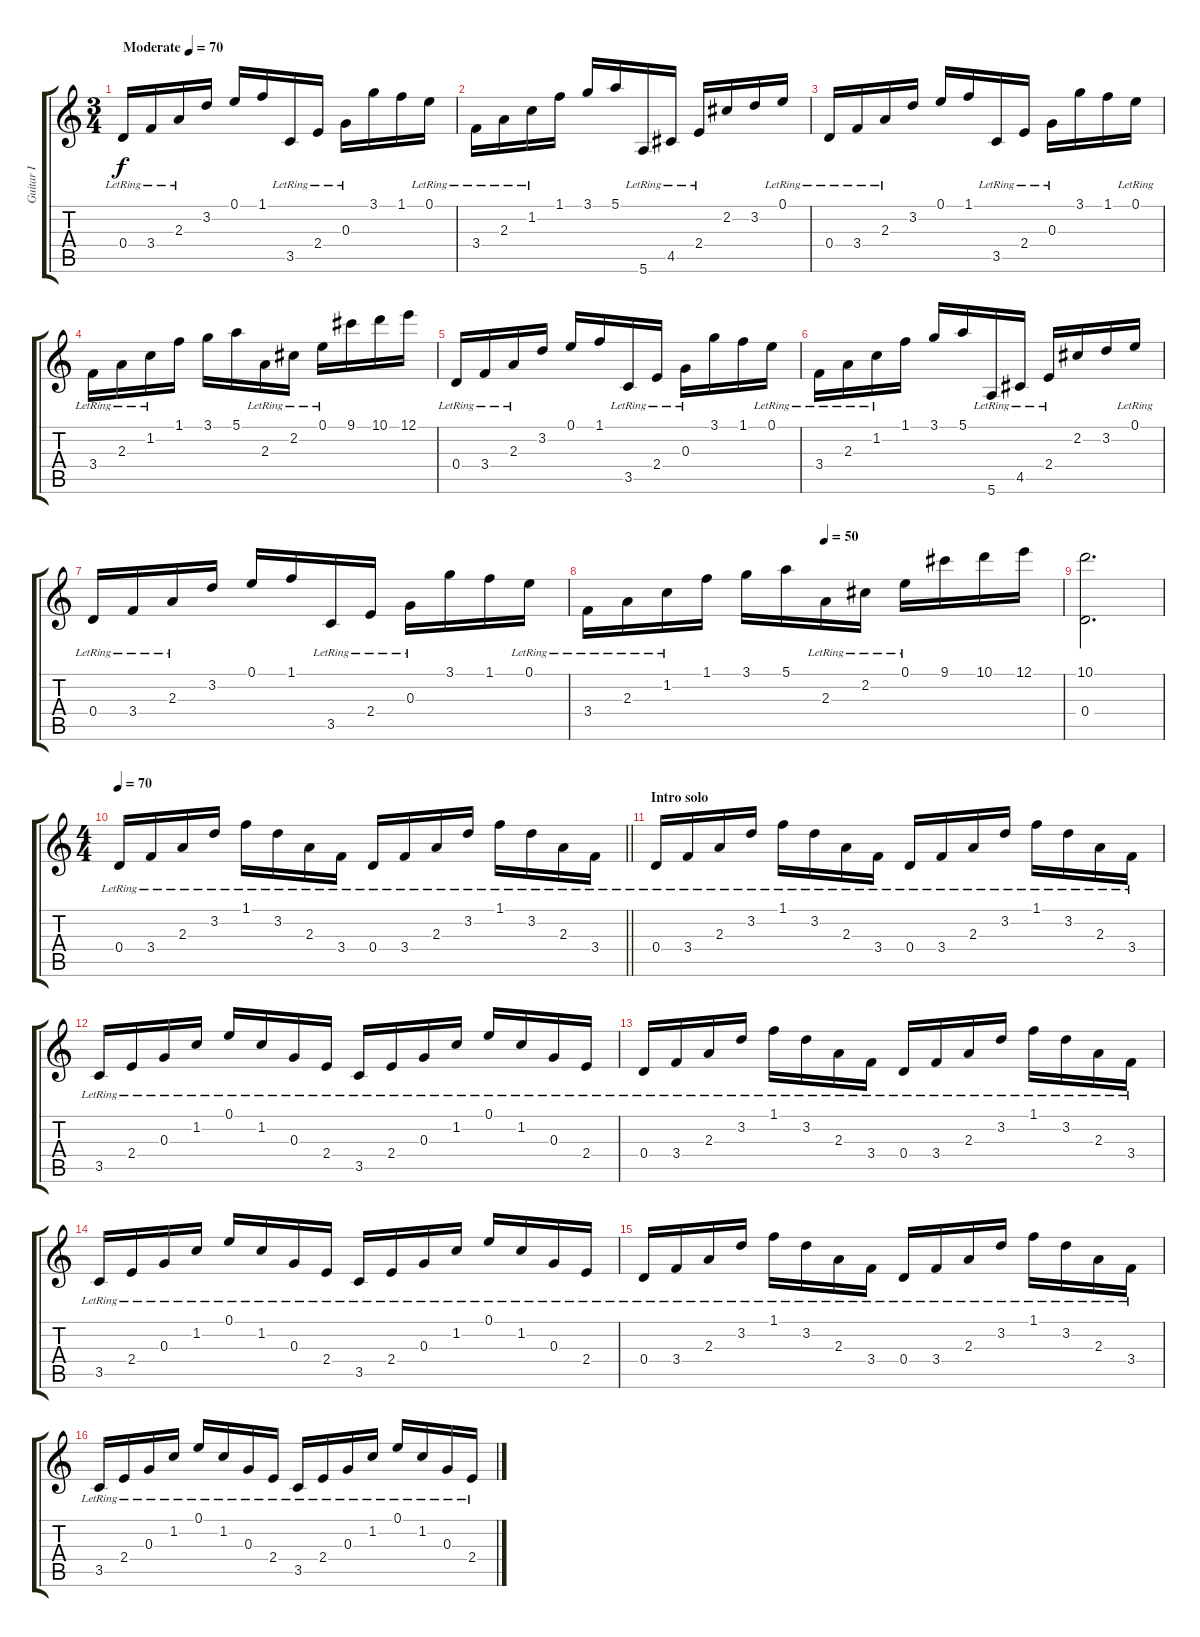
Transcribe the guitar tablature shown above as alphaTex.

\track ("Guitar I" "Guitar I") {instrument acousticguitarnylon}
\staff {score tabs}
\tuning (E4 B3 G3 D3 A2 E2) {hide}
\ts (3 4)
\tempo (70 "Moderate")
\clef g2
\ks c
0.4{lr}.16{dy f instrument acousticguitarnylon} 3.4{lr}.16 2.3{lr}.16 3.2.16 0.1.16 1.1.16 3.5{lr}.16 2.4{lr}.16 0.3{lr}.16 3.1.16 1.1.16 0.1{lr}.16 |
3.4{lr}.16 2.3{lr}.16 1.2{lr}.16 1.1.16 3.1.16 5.1.16 5.6{lr}.16 4.5{lr}.16 2.4{lr}.16 2.2.16 3.2.16 0.1{lr}.16 |
0.4{lr}.16 3.4{lr}.16 2.3{lr}.16 3.2.16 0.1.16 1.1.16 3.5{lr}.16 2.4{lr}.16 0.3{lr}.16 3.1.16 1.1.16 0.1{lr}.16 |
3.4{lr}.16 2.3{lr}.16 1.2{lr}.16 1.1.16 3.1.16 5.1.16 2.3{lr}.16 2.2{lr}.16 0.1{lr}.16 9.1.16 10.1.16 12.1.16 |
0.4{lr}.16 3.4{lr}.16 2.3{lr}.16 3.2.16 0.1.16 1.1.16 3.5{lr}.16 2.4{lr}.16 0.3{lr}.16 3.1.16 1.1.16 0.1{lr}.16 |
3.4{lr}.16 2.3{lr}.16 1.2{lr}.16 1.1.16 3.1.16 5.1.16 5.6{lr}.16 4.5{lr}.16 2.4{lr}.16 2.2.16 3.2.16 0.1{lr}.16 |
0.4{lr}.16 3.4{lr}.16 2.3{lr}.16 3.2.16 0.1.16 1.1.16 3.5{lr}.16 2.4{lr}.16 0.3{lr}.16 3.1.16 1.1.16 0.1{lr}.16 |
\tempo (50 0.5)
3.4{lr}.16 2.3{lr}.16 1.2{lr}.16 1.1.16 3.1.16 5.1.16 2.3{lr}.16 2.2{lr}.16 0.1{lr}.16 9.1.16 10.1.16 12.1.16 |
(10.1 0.4).2{d} |
\ts (4 4)
\tempo 70
\barLineRight lightlight
0.4{lr}.16 3.4{lr}.16 2.3{lr}.16 3.2{lr}.16 1.1{lr}.16 3.2{lr}.16 2.3{lr}.16 3.4{lr}.16 0.4{lr}.16 3.4{lr}.16 2.3{lr}.16 3.2{lr}.16 1.1{lr}.16 3.2{lr}.16 2.3{lr}.16 3.4{lr}.16 |
\section ("" "Intro solo")
0.4{lr}.16 3.4{lr}.16 2.3{lr}.16 3.2{lr}.16 1.1{lr}.16 3.2{lr}.16 2.3{lr}.16 3.4{lr}.16 0.4{lr}.16 3.4{lr}.16 2.3{lr}.16 3.2{lr}.16 1.1{lr}.16 3.2{lr}.16 2.3{lr}.16 3.4{lr}.16 |
3.5{lr}.16 2.4{lr}.16 0.3{lr}.16 1.2{lr}.16 0.1{lr}.16 1.2{lr}.16 0.3{lr}.16 2.4{lr}.16 3.5{lr}.16 2.4{lr}.16 0.3{lr}.16 1.2{lr}.16 0.1{lr}.16 1.2{lr}.16 0.3{lr}.16 2.4{lr}.16 |
0.4{lr}.16 3.4{lr}.16 2.3{lr}.16 3.2{lr}.16 1.1{lr}.16 3.2{lr}.16 2.3{lr}.16 3.4{lr}.16 0.4{lr}.16 3.4{lr}.16 2.3{lr}.16 3.2{lr}.16 1.1{lr}.16 3.2{lr}.16 2.3{lr}.16 3.4{lr}.16 |
3.5{lr}.16 2.4{lr}.16 0.3{lr}.16 1.2{lr}.16 0.1{lr}.16 1.2{lr}.16 0.3{lr}.16 2.4{lr}.16 3.5{lr}.16 2.4{lr}.16 0.3{lr}.16 1.2{lr}.16 0.1{lr}.16 1.2{lr}.16 0.3{lr}.16 2.4{lr}.16 |
0.4{lr}.16 3.4{lr}.16 2.3{lr}.16 3.2{lr}.16 1.1{lr}.16 3.2{lr}.16 2.3{lr}.16 3.4{lr}.16 0.4{lr}.16 3.4{lr}.16 2.3{lr}.16 3.2{lr}.16 1.1{lr}.16 3.2{lr}.16 2.3{lr}.16 3.4{lr}.16 |
3.5{lr}.16 2.4{lr}.16 0.3{lr}.16 1.2{lr}.16 0.1{lr}.16 1.2{lr}.16 0.3{lr}.16 2.4{lr}.16 3.5{lr}.16 2.4{lr}.16 0.3{lr}.16 1.2{lr}.16 0.1{lr}.16 1.2{lr}.16 0.3{lr}.16 2.4{lr}.16
